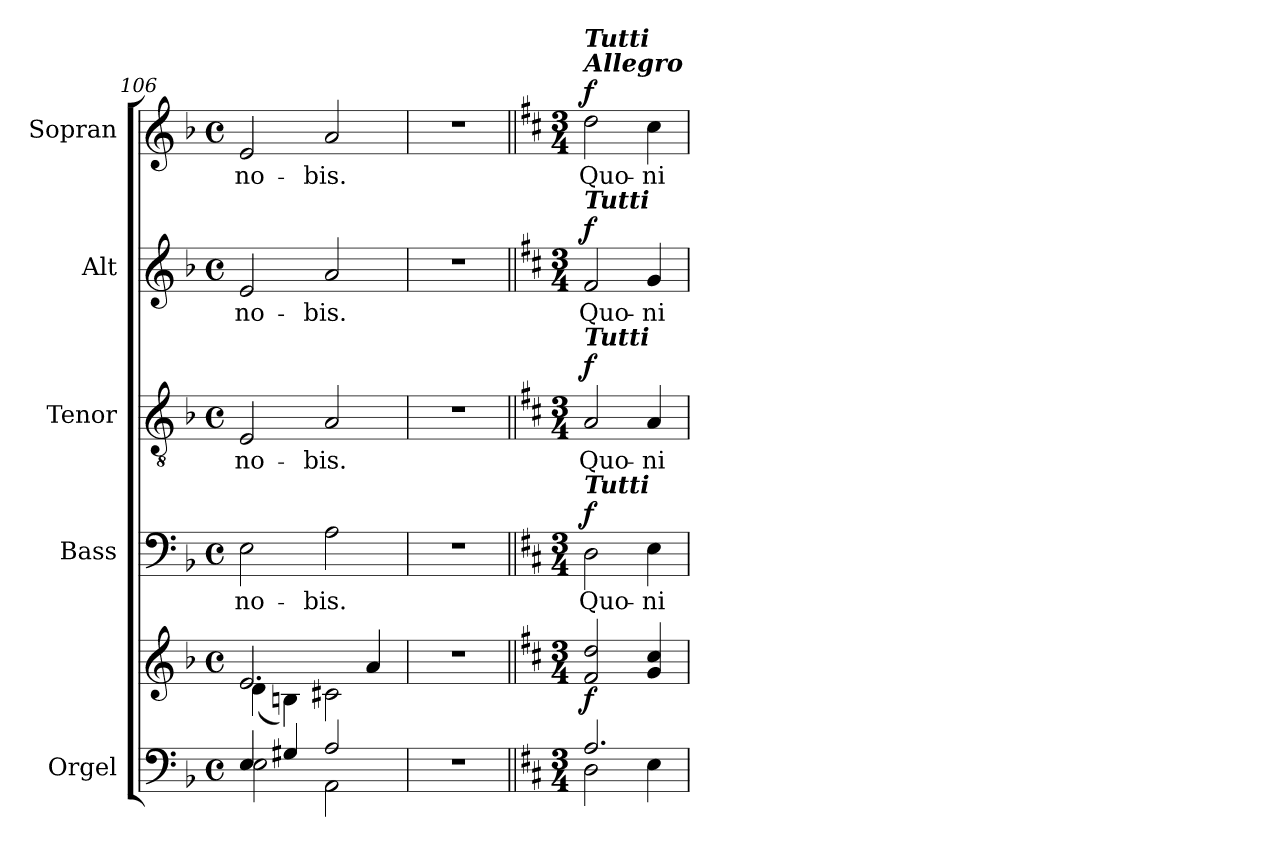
**kern	**kern	**dynam	**kern	**text	**dynam	**kern	**text	**dynam	**kern	**text	**dynam	**kern	**text	**dynam
*part5	*part5	*part5	*part4	*part4	*part4	*part3	*part3	*part3	*part2	*part2	*part2	*part1	*part1	*part1
*staff6	*staff5	*staff5/6	*staff4	*staff4	*staff4	*staff3	*staff3	*staff3	*staff2	*staff2	*staff2	*staff1	*staff1	*staff1
*I"Orgel	*	*	*I"Bass	*	*	*I"Tenor	*	*	*I"Alt	*	*	*I"Sopran	*	*
*I'Org.	*	*	*I'B.	*	*	*I'T.	*	*	*I'A.	*	*	*I'S.	*	*
*clefF4	*clefG2	*	*clefF4	*	*	*clefGv2	*	*	*clefG2	*	*	*clefG2	*	*
*k[b-]	*k[b-]	*	*k[b-]	*	*	*k[b-]	*	*	*k[b-]	*	*	*k[b-]	*	*
*F:	*F:	*	*F:	*	*	*F:	*	*	*F:	*	*	*F:	*	*
*M4/4	*M4/4	*	*M4/4	*	*	*M4/4	*	*	*M4/4	*	*	*M4/4	*	*
*met(c)	*met(c)	*	*met(c)	*	*	*met(c)	*	*	*met(c)	*	*	*met(c)	*	*
=106	=106	=106	=106	=106	=106	=106	=106	=106	=106	=106	=106	=106	=106	=106
*^	*^	*	*	*	*	*	*	*	*	*	*	*	*	*
4E/	2E\	2.e/	(>4d\	.	2E\	no-	.	2E/	no-	.	2e/	no-	.	2e/	no-	.
4G#X/	.	.	4Bn\)	.	.	.	.	.	.	.	.	.	.	.	.	.
2A/	2AA\	.	2c#X\	.	2A\	-bis.	.	2A/	-bis.	.	2a/	-bis.	.	2a/	-bis.	.
.	.	4a/	.	.	.	.	.	.	.	.	.	.	.	.	.	.
*v	*v	*	*	*	*	*	*	*	*	*	*	*	*	*	*	*
*	*v	*v	*	*	*	*	*	*	*	*	*	*	*	*	*
=107	=107	=107	=107	=107	=107	=107	=107	=107	=107	=107	=107	=107	=107	=107
1r	1r	.	1r	.	.	1r	.	.	1r	.	.	1r	.	.
=108||	=108||	=108||	=108||	=108||	=108||	=108||	=108||	=108||	=108||	=108||	=108||	=108||	=108||	=108||
*k[f#c#]	*k[f#c#]	*	*k[f#c#]	*	*	*k[f#c#]	*	*	*k[f#c#]	*	*	*k[f#c#]	*	*
*D:	*D:	*	*D:	*	*	*D:	*	*	*D:	*	*	*D:	*	*
*M3/4	*M3/4	*	*M3/4	*	*	*M3/4	*	*	*M3/4	*	*	*M3/4	*	*
*^	*	*	*	*	*	*	*	*	*	*	*	*	*	*
!	!	!	!	!	!	!	!	!	!	!	!	!	!LO:TX:a:Bi:t=Allegro	!	!
!	!	!	!	!	!	!	!	!	!	!	!	!	!LO:TX:a:Bi:t=Tutti	!	!
!	!	!	!	!	!	!	!	!	!	!LO:TX:a:Bi:t=Tutti	!	!	!	!	!
!	!	!	!	!	!	!	!LO:TX:a:Bi:t=Tutti	!	!	!	!	!	!	!	!
!	!	!	!	!LO:TX:a:Bi:t=Tutti	!	!	!	!	!	!	!	!	!	!	!
!	!	!	!LO:DY:b	!	!	!LO:DY:b	!	!	!LO:DY:b	!	!	!LO:DY:b	!	!	!LO:DY:b
2.A/	2D\	2f#/ 2dd/	f	2D\	Quo-	f	2A/	Quo-	f	2f#/	Quo-	f	2dd\	Quo-	f
.	4E\	4g/ 4cc#/	.	4E\	-ni-	.	4A/	-ni-	.	4g/	-ni-	.	4cc#\	-ni-	.
*v	*v	*	*	*	*	*	*	*	*	*	*	*	*	*	*
=	=	=	=	=	=	=	=	=	=	=	=	=	=	=
*-	*-	*-	*-	*-	*-	*-	*-	*-	*-	*-	*-	*-	*-	*-
